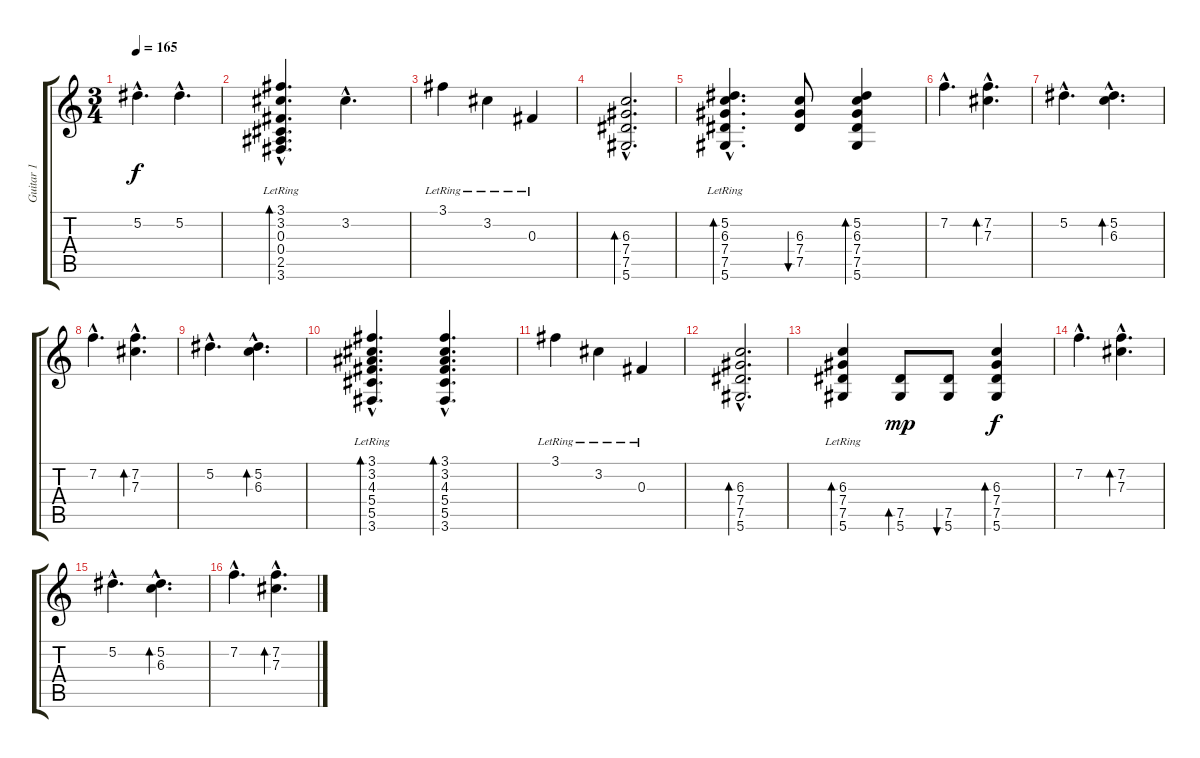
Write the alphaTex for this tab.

\track ("Guitar 1" "Guitar 1") {instrument electricguitarjazz}
\staff {score tabs}
\tuning (Eb4 Bb3 Gb3 Db3 Ab2 Eb2) {hide}
\ts (3 4)
\tempo 165
\clef g2
\ks c
5.2{hac}.4{d dy f} 5.2{hac}.4{d} |
(3.1{hac lr} 3.2{hac} 0.3{hac} 0.4{hac} 2.5{hac lr} 3.6{hac lr}).4{d bd 60} 3.2{hac}.4{d} |
3.1{lr}.4 3.2{lr}.4 0.3{lr}.4 |
(6.3{hac} 7.4{hac} 7.5{hac} 5.6{hac}).2{d bd 60} |
(5.2{hac} 6.3{hac lr} 7.4{hac lr} 7.5{hac} 5.6{hac}).4{d bd 60} (6.3 7.4 7.5).8{bu 120} (5.2 6.3 7.4 7.5 5.6).4{bd 60} |
7.2{hac}.4{d} (7.2{hac} 7.3{hac}).4{d bd 120} |
5.2{hac}.4{d} (5.2{hac} 6.3{hac}).4{d bd 120} |
7.2{hac}.4{d} (7.2{hac} 7.3{hac}).4{d bd 120} |
5.2{hac}.4{d} (5.2{hac} 6.3{hac}).4{d bd 120} |
(3.1{hac} 3.2{hac} 4.3{hac lr} 5.4{hac lr} 5.5{hac} 3.6{hac}).4{d bd 60} (3.1{hac} 3.2{hac} 4.3{hac} 5.4{hac} 5.5{hac} 3.6{hac}).4{d bd 60} |
3.1{lr}.4 3.2{lr}.4 0.3{lr}.4 |
(6.3{hac} 7.4{hac} 7.5{hac} 5.6{hac}).2{d bd 60} |
(6.3{lr} 7.4{lr} 7.5 5.6).4{bd 60} (7.5 5.6).8{bd 60 dy mp} (7.5 5.6).8{bu 60} (6.3 7.4 7.5 5.6).4{bd 60 dy f} |
7.2{hac}.4{d} (7.2{hac} 7.3{hac}).4{d bd 120} |
5.2{hac}.4{d} (5.2{hac} 6.3{hac}).4{d bd 120} |
7.2{hac}.4{d} (7.2{hac} 7.3{hac}).4{d bd 120}
